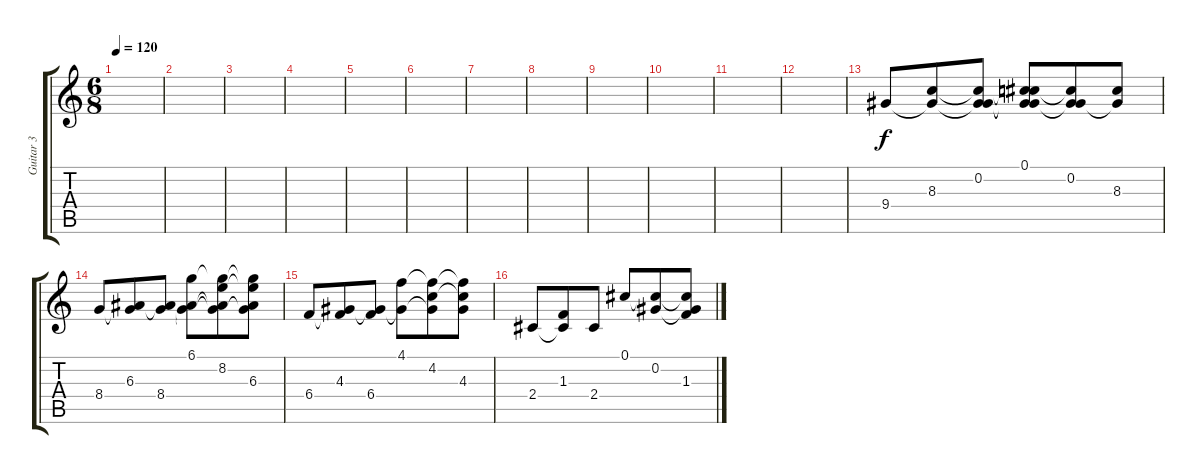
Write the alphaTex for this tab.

\track ("Guitar 3" "Guitar 3") {instrument overdrivenguitar}
\staff {score tabs}
\tuning (Db4 Ab3 E3 B2 Gb2 Db2) {hide}
\ts (6 8)
\tempo 120
\clef g2
\ks c
|
|
|
|
|
|
|
|
|
|
|
|
9.4.8 (8.3 9.4{t}).8 (0.2 8.3{t} 9.4{t}).8 (0.1 0.2{t} 8.3{t} 9.4{t}).8 (0.2 8.3{t} 9.4{t}).8 (8.3 9.4{t}).8 |
8.4.8 (6.3 8.4{t}).8 (6.3{t} 8.4).8 (6.1 6.3{t} 8.4{t}).8 (6.1{t} 8.2 6.3{t} 8.4{t}).8 (6.1{t} 8.2{t} 6.3 8.4{t}).8 |
6.4.8 (4.3 6.4{t}).8 (4.3{t} 6.4).8 (4.1 4.3{t}).8 (4.1{t} 4.2 4.3{t}).8 (4.1{t} 4.2{t} 4.3).8 |
2.4.8 (1.3 2.4{t}).8 2.4.8 0.1.8 (0.1{t} 0.2).8 (0.1{t} 0.2{t} 1.3).8
